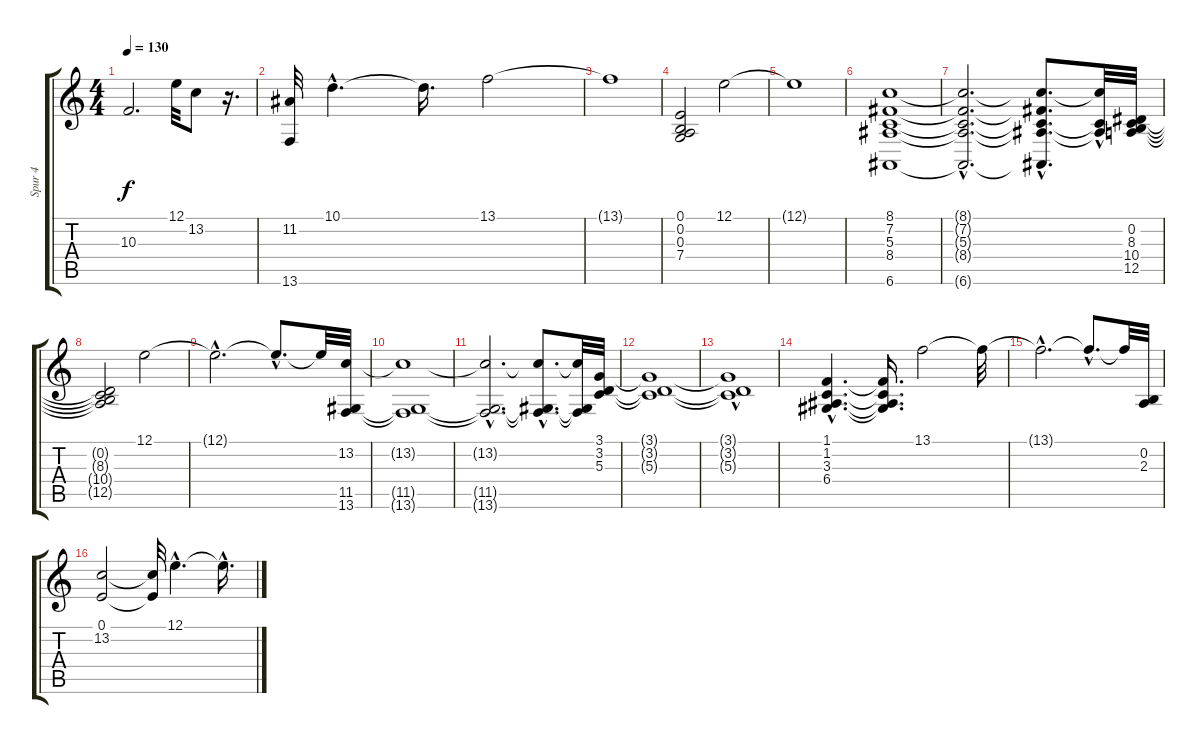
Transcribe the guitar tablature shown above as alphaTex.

\track ("Spur 4" "Spur 4") {instrument rockorgan}
\staff {score tabs}
\tuning (E4 B3 G3 D3 A2 E2) {hide}
\ts (4 4)
\tempo 130
\clef g2
\ks c
10.3.2{d dy f} 12.1.32 13.2.8 r.16{d} |
(11.2 13.6).32 10.1{hac}.4{d} 10.1{t}.16{d} 13.1.2 |
13.1{t}.1 |
(0.1 0.2 0.3 7.4).2 12.1.2 |
12.1{t}.1 |
(8.1 7.2 5.3 8.4 6.6).1 |
(8.1{hac t} 7.2{hac t} 5.3{hac t} 8.4{hac t} 6.6{hac t}).2{d} (8.1{hac t} 7.2{hac t} 5.3{hac t} 8.4{hac t} 6.6{t}).8{d} (8.1{hac t} 5.3{t} 8.4{t}).32 (0.2 8.3 10.4 12.5).32 |
(0.2{t} 8.3{t} 10.4{t} 12.5{t}).2 12.1.2 |
12.1{hac t}.2{d} 12.1{hac t}.8{d} 12.1{t}.32 (13.2 11.5 13.6).32 |
(13.2{t} 11.5{t} 13.6{t}).1 |
(13.2{hac t} 11.5{hac t} 13.6{hac t}).2{d} (13.2{hac t} 11.5{hac t} 13.6{hac t}).8{d} (13.2{t} 11.5{t} 13.6{t}).32 (3.1 3.2 5.3).32 |
(3.1{t} 3.2{t} 5.3{t}).1 |
(3.1{t} 3.2{t} 5.3{hac t}).1 |
(1.1{hac} 1.2{hac} 3.3{hac} 6.4{hac}).4{d} (1.1{t} 1.2{t} 3.3{t} 6.4{t}).16{d} 13.1.2 13.1{t}.32 |
13.1{hac t}.2{d} 13.1{hac t}.8{d} 13.1{t}.32 (0.2 2.3).32 |
(0.1 13.2).2 (0.1{t} 13.2{t}).32 12.1{hac}.4{d} 12.1{hac t}.16{d}
